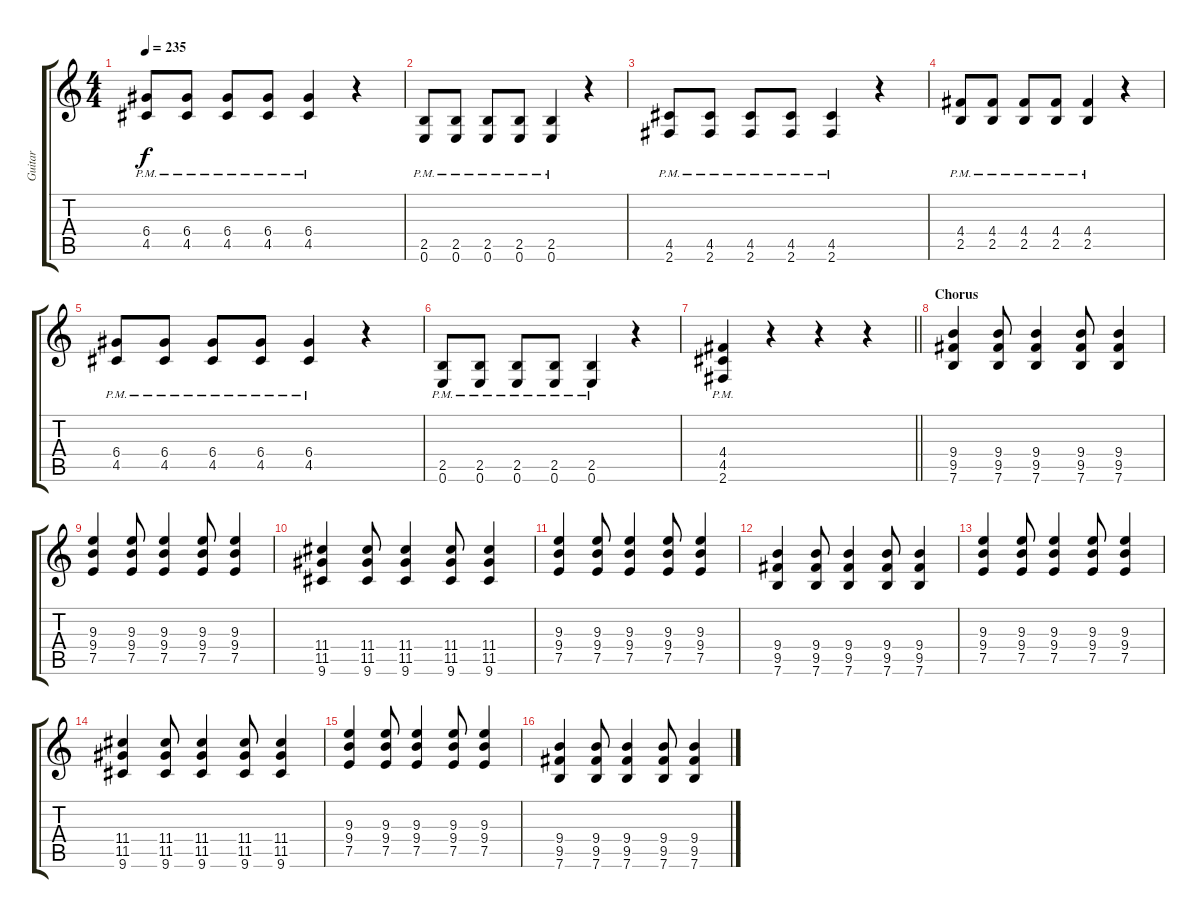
\track ("Guitar" "Guitar") {instrument distortionguitar}
\staff {score tabs}
\tuning (E4 B3 G3 D3 A2 E2) {hide}
\ts (4 4)
\tempo 235
\clef g2
\ks c
(6.4{pm} 4.5{pm}).8{dy f} (6.4{pm} 4.5{pm}).8 (6.4{pm} 4.5{pm}).8 (6.4{pm} 4.5{pm}).8 (6.4{pm} 4.5{pm}).4 r.4 |
(2.5{pm} 0.6{pm}).8 (2.5{pm} 0.6{pm}).8 (2.5{pm} 0.6{pm}).8 (2.5{pm} 0.6{pm}).8 (2.5{pm} 0.6{pm}).4 r.4 |
(4.5{pm} 2.6{pm}).8 (4.5{pm} 2.6{pm}).8 (4.5{pm} 2.6{pm}).8 (4.5{pm} 2.6{pm}).8 (4.5{pm} 2.6{pm}).4 r.4 |
(4.4{pm} 2.5{pm}).8 (4.4{pm} 2.5{pm}).8 (4.4{pm} 2.5{pm}).8 (4.4{pm} 2.5{pm}).8 (4.4{pm} 2.5{pm}).4 r.4 |
(6.4{pm} 4.5{pm}).8 (6.4{pm} 4.5{pm}).8 (6.4{pm} 4.5{pm}).8 (6.4{pm} 4.5{pm}).8 (6.4{pm} 4.5{pm}).4 r.4 |
(2.5{pm} 0.6{pm}).8 (2.5{pm} 0.6{pm}).8 (2.5{pm} 0.6{pm}).8 (2.5{pm} 0.6{pm}).8 (2.5{pm} 0.6{pm}).4 r.4 |
\barLineRight lightlight
(4.4{pm} 4.5{pm} 2.6{pm}).4 r.4 r.4 r.4 |
\section ("" "Chorus")
(9.4 9.5 7.6).4 (9.4 9.5 7.6).8 (9.4 9.5 7.6).4 (9.4 9.5 7.6).8 (9.4 9.5 7.6).4 |
(9.3 9.4 7.5).4 (9.3 9.4 7.5).8 (9.3 9.4 7.5).4 (9.3 9.4 7.5).8 (9.3 9.4 7.5).4 |
(11.4 11.5 9.6).4 (11.4 11.5 9.6).8 (11.4 11.5 9.6).4 (11.4 11.5 9.6).8 (11.4 11.5 9.6).4 |
(9.3 9.4 7.5).4 (9.3 9.4 7.5).8 (9.3 9.4 7.5).4 (9.3 9.4 7.5).8 (9.3 9.4 7.5).4 |
(9.4 9.5 7.6).4 (9.4 9.5 7.6).8 (9.4 9.5 7.6).4 (9.4 9.5 7.6).8 (9.4 9.5 7.6).4 |
(9.3 9.4 7.5).4 (9.3 9.4 7.5).8 (9.3 9.4 7.5).4 (9.3 9.4 7.5).8 (9.3 9.4 7.5).4 |
(11.4 11.5 9.6).4 (11.4 11.5 9.6).8 (11.4 11.5 9.6).4 (11.4 11.5 9.6).8 (11.4 11.5 9.6).4 |
(9.3 9.4 7.5).4 (9.3 9.4 7.5).8 (9.3 9.4 7.5).4 (9.3 9.4 7.5).8 (9.3 9.4 7.5).4 |
(9.4 9.5 7.6).4 (9.4 9.5 7.6).8 (9.4 9.5 7.6).4 (9.4 9.5 7.6).8 (9.4 9.5 7.6).4
